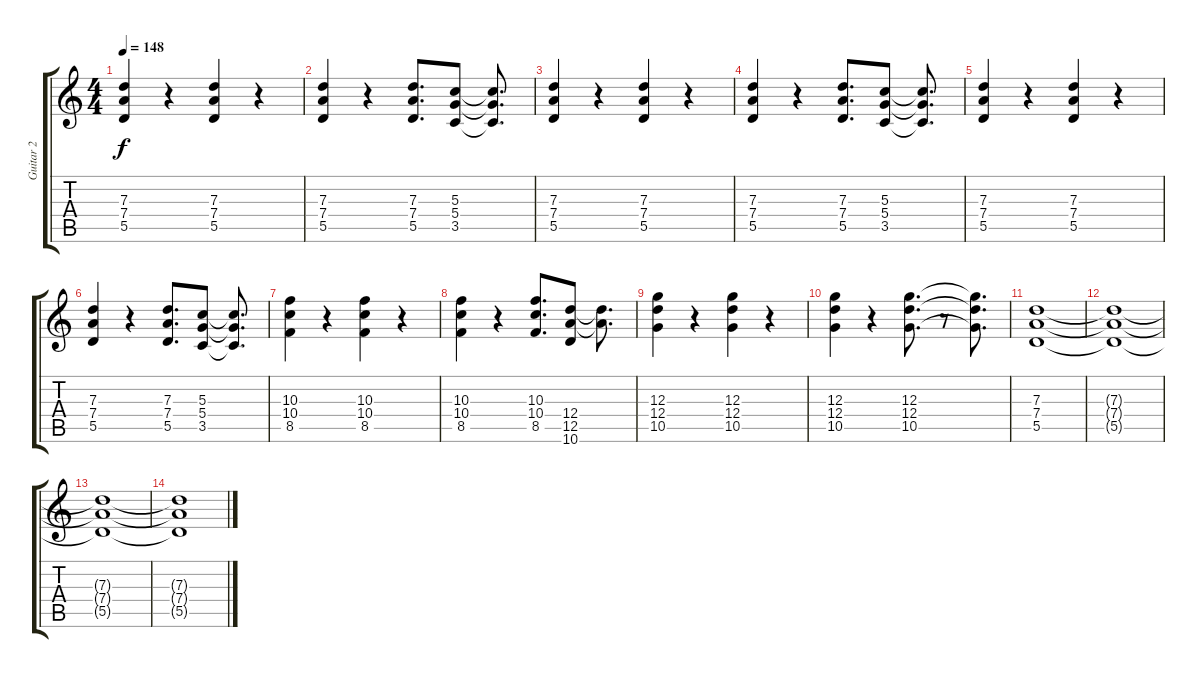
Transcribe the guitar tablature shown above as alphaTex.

\track ("Guitar 2" "Guitar 2") {instrument distortionguitar}
\staff {score tabs}
\tuning (E4 B3 G3 D3 A2 E2) {hide}
\ts (4 4)
\tempo 148
\clef g2
\ks c
(7.3 7.4 5.5).4{dy f} r.4 (7.3 7.4 5.5).4 r.4 |
(7.3 7.4 5.5).4 r.4 (7.3 7.4 5.5).8{d} (5.3 5.4 3.5).8 (5.3{t} 5.4{t} 3.5{t}).8{d} |
(7.3 7.4 5.5).4 r.4 (7.3 7.4 5.5).4 r.4 |
(7.3 7.4 5.5).4 r.4 (7.3 7.4 5.5).8{d} (5.3 5.4 3.5).8 (5.3{t} 5.4{t} 3.5{t}).8{d} |
(7.3 7.4 5.5).4 r.4 (7.3 7.4 5.5).4 r.4 |
(7.3 7.4 5.5).4 r.4 (7.3 7.4 5.5).8{d} (5.3 5.4 3.5).8 (5.3{t} 5.4{t} 3.5{t}).8{d} |
(10.3 10.4 8.5).4 r.4 (10.3 10.4 8.5).4 r.4 |
(10.3 10.4 8.5).4 r.4 (10.3 10.4 8.5).8{d} (12.4 12.5 10.6).8 (12.4{t} 12.5{t}).8{d} |
(12.3 12.4 10.5).4 r.4 (12.3 12.4 10.5).4 r.4 |
(12.3 12.4 10.5).4 r.4 (12.3 12.4 10.5).8{d} r.8 (12.3{t} 12.4{t} 10.5{t}).8{d} |
(7.3 7.4 5.5).1 |
(7.3{t} 7.4{t} 5.5{t}).1 |
(7.3{t} 7.4{t} 5.5{t}).1 |
(7.3{t} 7.4{t} 5.5{t}).1
